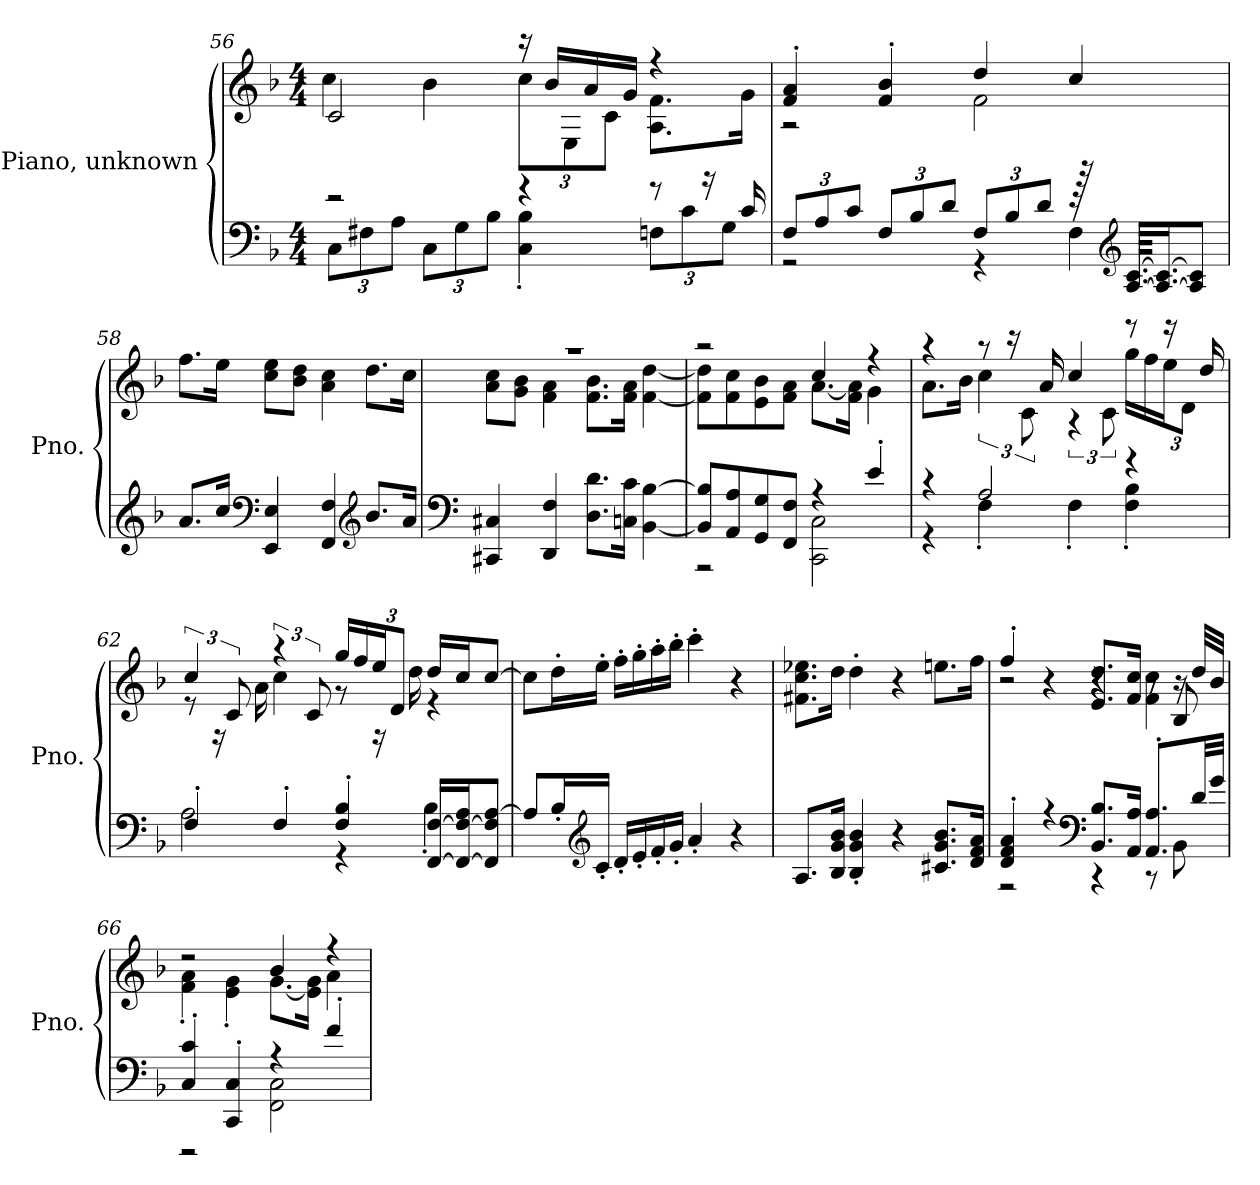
**kern	**kern
*part1	*part1
*staff2	*staff1
*I"Piano, unknown	*
*I'Pno.	*
!!LO:PB:g=z
*clefF4	*clefG2
*k[b-]	*k[b-]
*M4/4	*M4/4
=56	=56
*^	*
*	*Xbrackettup	*
*	*	*^
2r	12C\L	2c/	4cc\
.	12F#X\	.	.
.	12A\J	.	.
.	12C\L	.	4b-\
.	12G\	.	.
.	12B-\J	.	.
*	*	*	*Xbrackettup
4r	4C\' 4B-\'	16r	12cc\L
.	.	16b-/LL	.
.	.	.	12E\
.	.	16a/	.
.	.	.	12c\J
.	.	16g/JJ	.
8r	12Fn\L	4r	8.A\ 8.f\L
.	12c\	.	.
16r	.	.	.
.	12G\J	.	.
16c/	.	.	16g\Jk
=57	=57	=57	=57
12F/L	2r	4f/' 4a/'	2r
12A/	.	.	.
12c/J	.	.	.
12F/L	.	4f/' 4b-/'	.
12B-/	.	.	.
12d/J	.	.	.
12F/L	4r	4dd/	2f\
12B-/	.	.	.
12d/J	.	.	.
128r	4F\	4cc/	.
*clefG2	*	*	*
[64.A/ [64.c/KKLL	.	.	.
16.A/_ 16.c/_J	.	.	.
8A/] 8c/]J	.	.	.
*v	*v	*	*
*	*v	*v
!!LO:LB:g=z
=58	=58
8.a/L	8.ff\L
16cc/Jk	16ee\Jk
*clefF4	*
4EE/ 4E/	8cc\ 8ee\L
.	8b-\ 8dd\J
4FF/ 4F/	4a\ 4cc\
*clefG2	*
8.b-/L	8.dd\L
16a/Jk	16cc\Jk
=59	=59
*clefF4	*
*	*^
4CC#X/ 4C#X/	1r	8a\ 8cc\L
.	.	8g\ 8b-\J
4DD/ 4F/	.	4f\ 4a\
8.D\ 8.d\L	.	8.f\ 8.b-\L
16Cn\ 16c\Jk	.	16f\ 16a\Jk
[4BB-\ [4B-\	.	[4f\ [4dd\
=60	=60	=60
*^	*	*
8BB-/] 8B-/]L	2r	2r	8f\] 8dd\]L
8AA/ 8A/	.	.	8f\ 8cc\
8GG/ 8G/	.	.	8e\ 8b-\
8FF/ 8F/J	.	.	8f\ 8a\J
4r	2CC\ 2C\	4cc/	[8.a\L
.	.	.	16f\ 16a\]Jk
4e'/	.	4r	4g\
!!LO:LB:g=z	!!
=61	=61	=61	=61
4r	4r	4r	8.a\L
.	.	.	16b-\Jk
*	*	*	*brackettup
2A/	4F'\	8r	6cc\
.	.	16r	.
.	.	.	12c\
.	.	16a/	.
.	4F'\	4cc/	6r
.	.	.	12c\
4r	4F\' 4B-\'	8r	16gg\LL
.	.	.	16ff\
*	*	*	*Xbrackettup
.	.	16r	24ee\J
.	.	.	12d\J
.	.	16dd/	.
=62	=62	=62	=62
*	*	*brackettup	*
4F'/	2A\	6cc/	8r
.	.	.	16r
.	.	12c/	.
.	.	.	16a\
4F'/	.	6r	4cc\
.	.	12c/	.
4F/' 4B-/'	4r	16gg/LL	8r
.	.	16ff/	.
*	*	*Xbrackettup	*
.	.	24ee/J	16r
.	.	12d/J	.
.	.	.	16dd\
[16FF/ [16F/LL	4B-'\	16dd/LL	4r
16FF/_ 16F/_ 16A/J	.	16cc/J	.
8FF/] 8F/] [8A/J	.	[8cc/J	.
*v	*v	*	*
*	*v	*v
=63	=63
8A/L]	8cc\L]
16B-'/L	16dd'\L
*clefG2	*
16c'/JJ	16ee'\JJ
16d'/LL	16ff'\LL
16e'/	16gg'\
16f'/	16aa'\
16g'/JJ	16bb-'\JJ
4a'/	4ccc'\
4r	4r
!!LO:LB:g=z
=64	=64
8.A/L	8.f#X\ 8.cc\ 8.ee-X\L
16B-/ 16g/ 16b-/Jk	16dd\Jk
4B-/' 4g/' 4b-/'	4dd'\
4r	4r
8.c#X/ 8.g/ 8.b-/L	8.een\L
16d/ 16f/ 16a/Jk	16ff\Jk
=65	=65
*^	*^
*	*	*	*^
4d/' 4f/' 4a/'	2r	4ff'/	2r	2r
4r	.	4r	.	.
*clefF4	*	*	*	*
8.BB-/ 8.B-/L	4r	8.e/ 8.dd/L	4r	4r
16AA/ 16A/Jk	.	16f/ 16cc/Jk	.	.
8.AA/' 8.A/'L	8r	8r	4f\ 4cc\	8r
.	8BB-\	16r	.	8B-/
32d/LL	.	32dd/LLL	.	.
32g/JJJ	.	32b-/JJJ	.	.
*	*	*	*v	*v
=66	=66	=66	=66
4C/' 4c/'	2r	2r	4f\' 4a\'
4CC/' 4C/'	.	.	4e\' 4g\'
4r	2FF\ 2C\	4b-/	[8.g\L
.	.	.	16e\ 16g\]Jk
4f'/	.	4r	4a\
*v	*v	*	*
*	*v	*v
=	=
*-	*-
